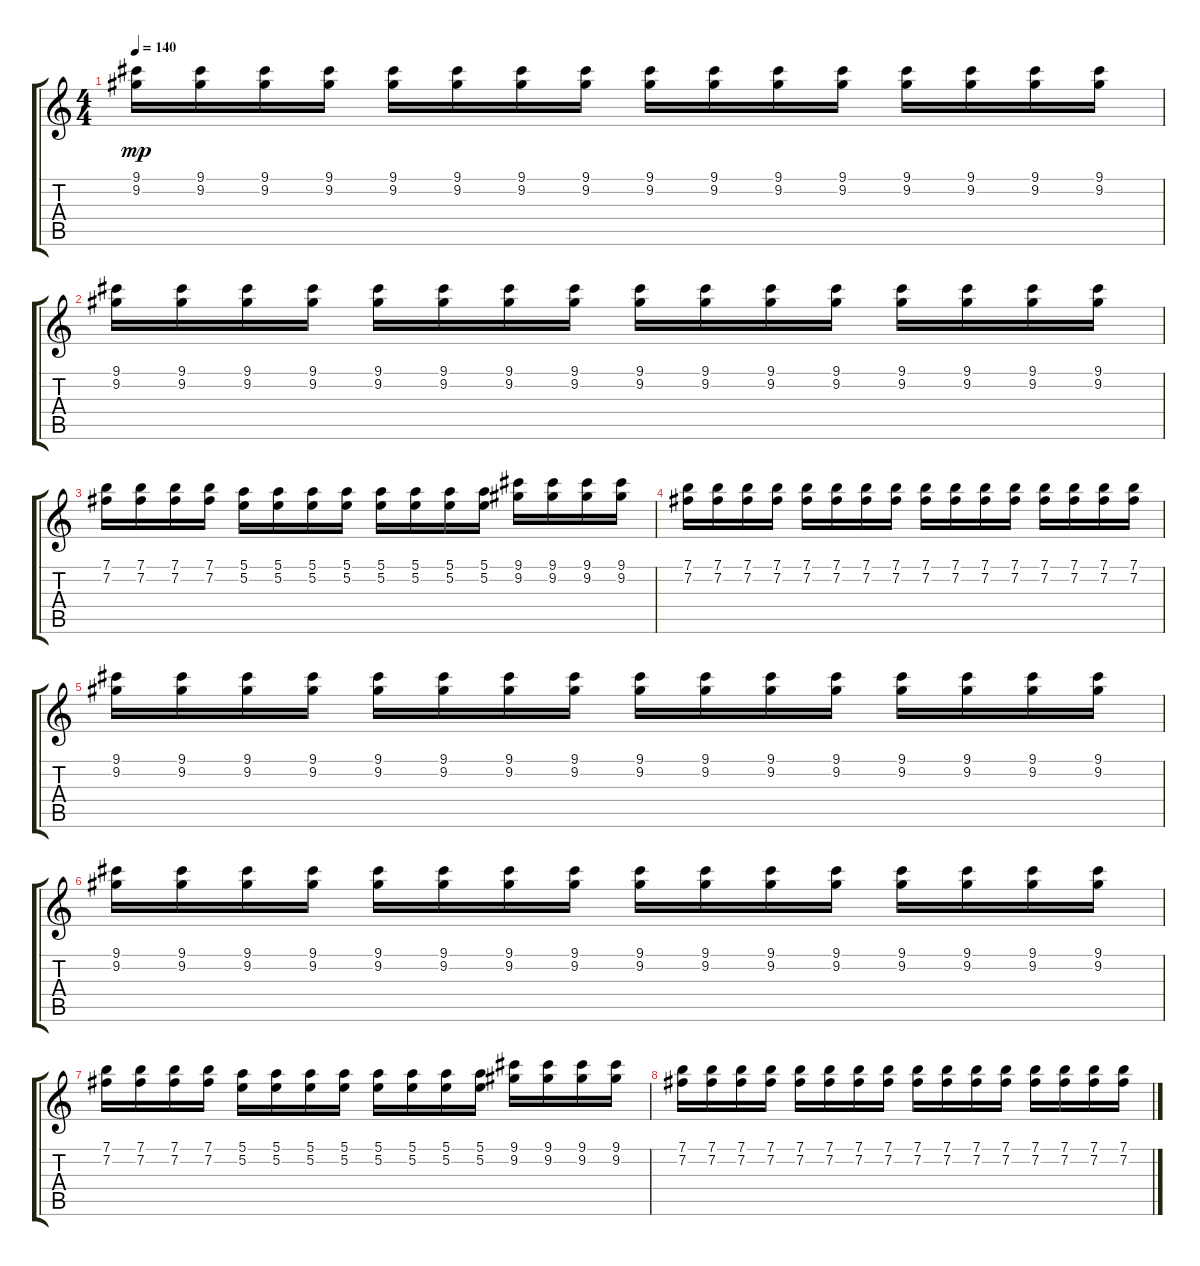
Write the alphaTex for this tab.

\track "" {instrument distortionguitar}
\staff {score tabs}
\tuning (E4 B3 G3 D3 A2 E2) {hide}
\ts (4 4)
\tempo 140
\clef g2
\ks c
(9.1 9.2).16{dy mp} (9.1 9.2).16 (9.1 9.2).16 (9.1 9.2).16 (9.1 9.2).16 (9.1 9.2).16 (9.1 9.2).16 (9.1 9.2).16 (9.1 9.2).16 (9.1 9.2).16 (9.1 9.2).16 (9.1 9.2).16 (9.1 9.2).16 (9.1 9.2).16 (9.1 9.2).16 (9.1 9.2).16 |
(9.1 9.2).16 (9.1 9.2).16 (9.1 9.2).16 (9.1 9.2).16 (9.1 9.2).16 (9.1 9.2).16 (9.1 9.2).16 (9.1 9.2).16 (9.1 9.2).16 (9.1 9.2).16 (9.1 9.2).16 (9.1 9.2).16 (9.1 9.2).16 (9.1 9.2).16 (9.1 9.2).16 (9.1 9.2).16 |
(7.1 7.2).16 (7.1 7.2).16 (7.1 7.2).16 (7.1 7.2).16 (5.1 5.2).16 (5.1 5.2).16 (5.1 5.2).16 (5.1 5.2).16 (5.1 5.2).16 (5.1 5.2).16 (5.1 5.2).16 (5.1 5.2).16 (9.1 9.2).16 (9.1 9.2).16 (9.1 9.2).16 (9.1 9.2).16 |
(7.1 7.2).16 (7.1 7.2).16 (7.1 7.2).16 (7.1 7.2).16 (7.1 7.2).16 (7.1 7.2).16 (7.1 7.2).16 (7.1 7.2).16 (7.1 7.2).16 (7.1 7.2).16 (7.1 7.2).16 (7.1 7.2).16 (7.1 7.2).16 (7.1 7.2).16 (7.1 7.2).16 (7.1 7.2).16 |
(9.1 9.2).16 (9.1 9.2).16 (9.1 9.2).16 (9.1 9.2).16 (9.1 9.2).16 (9.1 9.2).16 (9.1 9.2).16 (9.1 9.2).16 (9.1 9.2).16 (9.1 9.2).16 (9.1 9.2).16 (9.1 9.2).16 (9.1 9.2).16 (9.1 9.2).16 (9.1 9.2).16 (9.1 9.2).16 |
(9.1 9.2).16 (9.1 9.2).16 (9.1 9.2).16 (9.1 9.2).16 (9.1 9.2).16 (9.1 9.2).16 (9.1 9.2).16 (9.1 9.2).16 (9.1 9.2).16 (9.1 9.2).16 (9.1 9.2).16 (9.1 9.2).16 (9.1 9.2).16 (9.1 9.2).16 (9.1 9.2).16 (9.1 9.2).16 |
(7.1 7.2).16 (7.1 7.2).16 (7.1 7.2).16 (7.1 7.2).16 (5.1 5.2).16 (5.1 5.2).16 (5.1 5.2).16 (5.1 5.2).16 (5.1 5.2).16 (5.1 5.2).16 (5.1 5.2).16 (5.1 5.2).16 (9.1 9.2).16 (9.1 9.2).16 (9.1 9.2).16 (9.1 9.2).16 |
(7.1 7.2).16 (7.1 7.2).16 (7.1 7.2).16 (7.1 7.2).16 (7.1 7.2).16 (7.1 7.2).16 (7.1 7.2).16 (7.1 7.2).16 (7.1 7.2).16 (7.1 7.2).16 (7.1 7.2).16 (7.1 7.2).16 (7.1 7.2).16 (7.1 7.2).16 (7.1 7.2).16 (7.1 7.2).16
